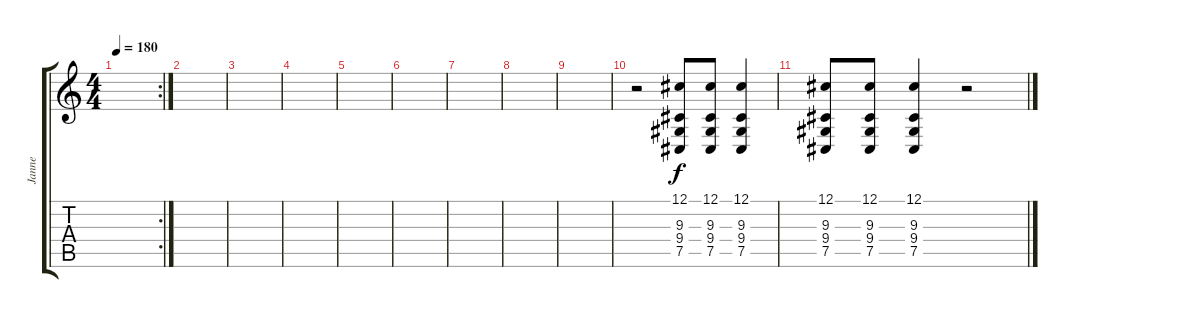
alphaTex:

\track ("Janne " "Janne ") {instrument stringensemble1}
\staff {score tabs}
\tuning (Db4 Ab3 E3 B2 Gb2 Db2) {hide}
\rc 2
\ts (4 4)
\tempo 180
\clef g2
\ks c
|
|
|
|
|
|
|
|
|
r.2 (12.1 9.3 9.4 7.5).8{instrument orchestrahit} (12.1 9.3 9.4 7.5).8 (12.1 9.3 9.4 7.5).4 |
(12.1 9.3 9.4 7.5).8 (12.1 9.3 9.4 7.5).8 (12.1 9.3 9.4 7.5).4 r.2
